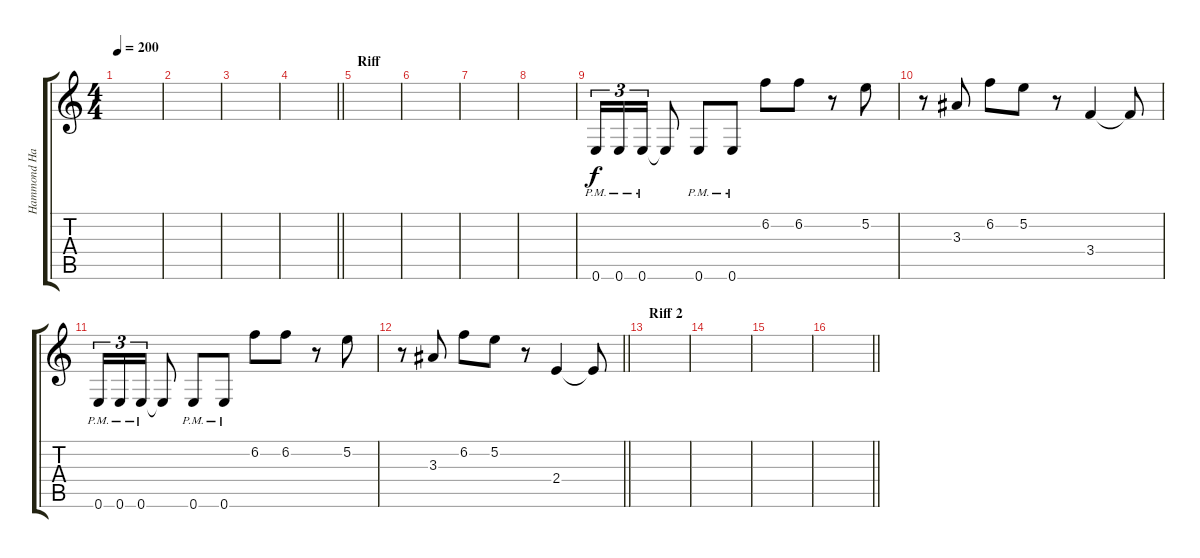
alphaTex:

\track ("Hammond Harmonisation/Extra" "Hammond Ha") {instrument distortionguitar}
\staff {score tabs}
\tuning (E4 B3 G3 D3 A2 E2) {hide}
\ts (4 4)
\tempo 200
\clef g2
\ks c
|
|
|
\barLineRight lightlight
|
\section ("" "Riff")
|
|
|
|
0.6{pm}.16{tu (3 2)} 0.6{pm}.16{tu (3 2)} 0.6{pm}.16{tu (3 2)} 0.6{t}.8 0.6{pm}.8 0.6{pm}.8 6.2.8 6.2.8 r.8 5.2.8 |
r.8 3.3.8 6.2.8 5.2.8 r.8 3.4.4 3.4{t}.8 |
0.6{pm}.16{tu (3 2)} 0.6{pm}.16{tu (3 2)} 0.6{pm}.16{tu (3 2)} 0.6{t}.8 0.6{pm}.8 0.6{pm}.8 6.2.8 6.2.8 r.8 5.2.8 |
\barLineRight lightlight
r.8 3.3.8 6.2.8 5.2.8 r.8 2.4.4 2.4{t}.8 |
\section ("" "Riff 2")
|
|
|
\barLineRight lightlight
